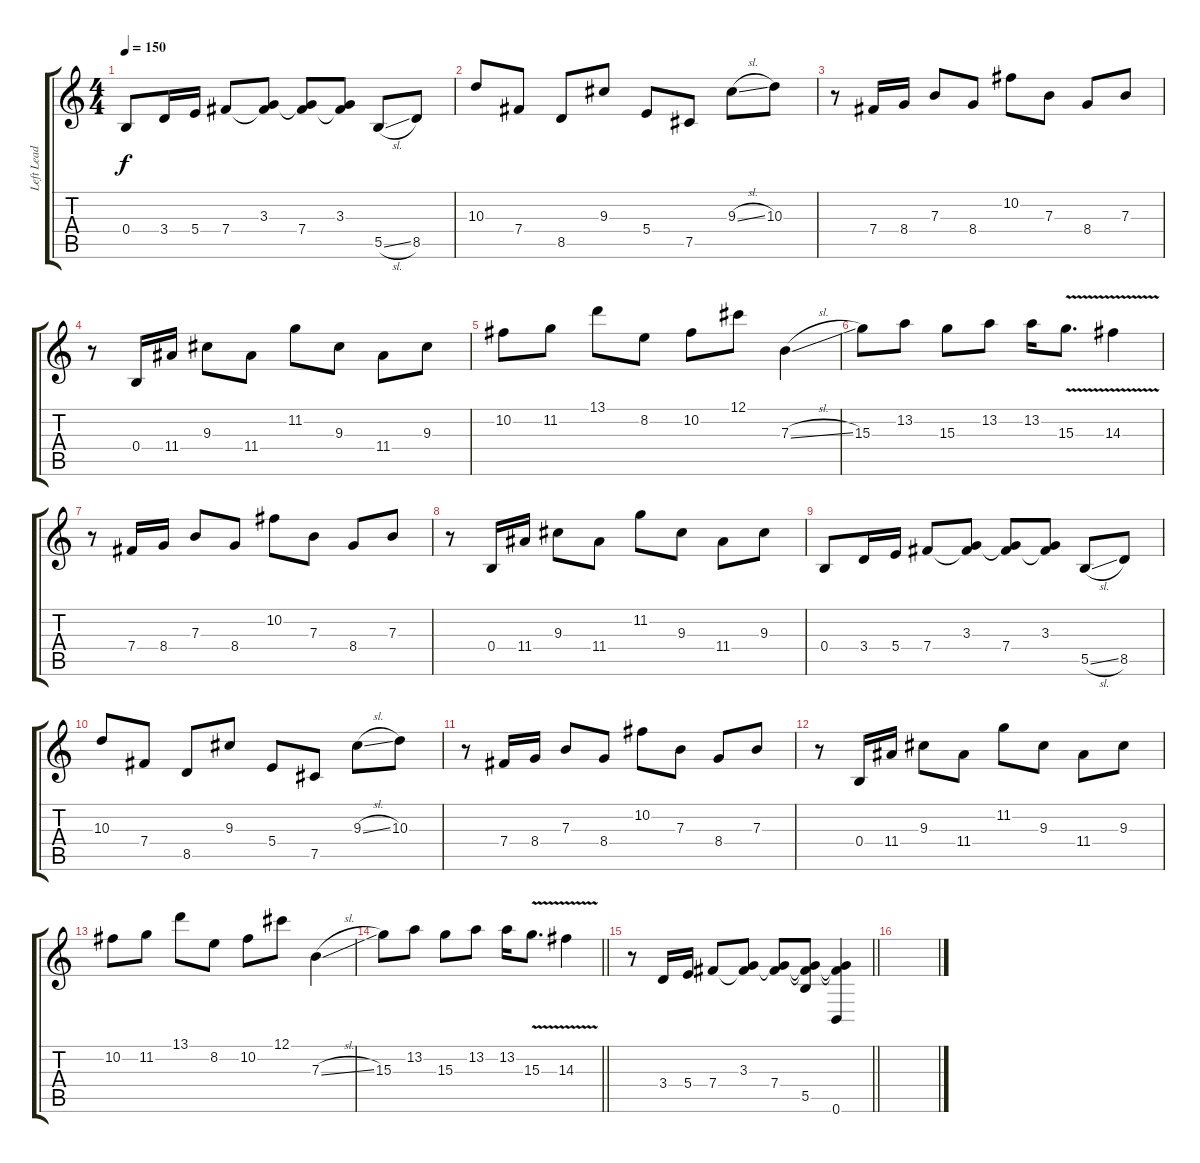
\track ("Left Lead" "Left Lead") {instrument distortionguitar}
\staff {score tabs}
\tuning (Db4 Ab3 E3 B2 Gb2 B1) {hide}
\ts (4 4)
\tempo 150
\clef g2
\ks c
0.4.8{dy f} 3.4.16 5.4.16 7.4.8 (3.3 7.4{t}).8 (3.3{t} 7.4).8 (3.3 7.4{t}).8 5.5{sl}.8 8.5.8 |
10.3.8 7.4.8 8.5.8 9.3.8 5.4.8 7.5.8 9.3{sl}.8 10.3.8 |
r.8 7.4.16 8.4.16 7.3.8 8.4.8 10.2.8 7.3.8 8.4.8 7.3.8 |
r.8 0.4.16 11.4.16 9.3.8 11.4.8 11.2.8 9.3.8 11.4.8 9.3.8 |
10.2.8 11.2.8 13.1.8 8.2.8 10.2.8 12.1.8 7.3{sl}.4 |
15.3.8 13.2.8 15.3.8 13.2.8 13.2.16 15.3{v}.8{d} 14.3{v}.4 |
r.8 7.4.16 8.4.16 7.3.8 8.4.8 10.2.8 7.3.8 8.4.8 7.3.8 |
r.8 0.4.16 11.4.16 9.3.8 11.4.8 11.2.8 9.3.8 11.4.8 9.3.8 |
0.4.8 3.4.16 5.4.16 7.4.8 (3.3 7.4{t}).8 (3.3{t} 7.4).8 (3.3 7.4{t}).8 5.5{sl}.8 8.5.8 |
10.3.8 7.4.8 8.5.8 9.3.8 5.4.8 7.5.8 9.3{sl}.8 10.3.8 |
r.8 7.4.16 8.4.16 7.3.8 8.4.8 10.2.8 7.3.8 8.4.8 7.3.8 |
r.8 0.4.16 11.4.16 9.3.8 11.4.8 11.2.8 9.3.8 11.4.8 9.3.8 |
10.2.8 11.2.8 13.1.8 8.2.8 10.2.8 12.1.8 7.3{sl}.4 |
\barLineRight lightlight
15.3.8 13.2.8 15.3.8 13.2.8 13.2.16 15.3{v}.8{d} 14.3{v}.4 |
\section ("" "")
\barLineRight lightlight
r.8 3.4.16 5.4.16 7.4.8 (3.3 7.4{t}).8 (3.3{t} 7.4).8 (3.3{t} 7.4{t} 5.5).8 (3.3{t} 7.4{t} 0.6).4 |
\section ("" "")
